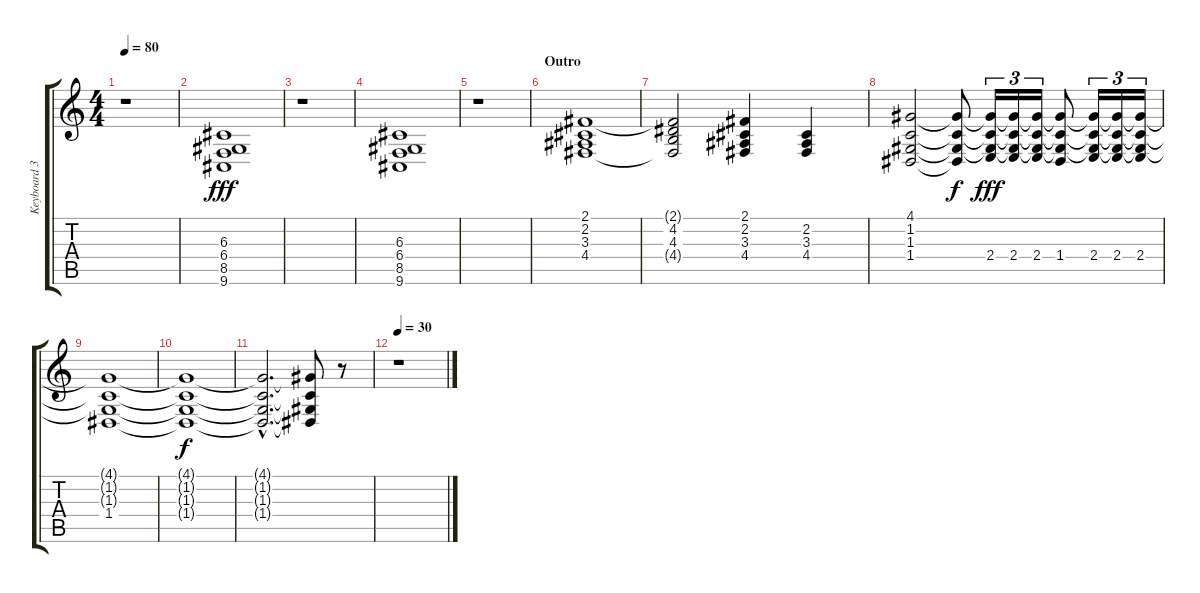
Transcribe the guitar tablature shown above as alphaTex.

\track ("Keyboard 3" "Keyboard 3") {instrument stringensemble1}
\staff {score tabs}
\tuning (E4 B3 G3 D3 A2 E2) {hide}
\ts (4 4)
\tempo 80
\clef g2
\ks c
r.1{dy fff} |
(6.3 6.4 8.5 9.6).1 |
r.1 |
(6.3 6.4 8.5 9.6).1 |
r.1 |
\section ("" "Outro")
(2.1 2.2 3.3 4.4).1 |
(2.1{t} 4.2 4.3 4.4{t}).2 (2.1 2.2 3.3 4.4).4 (2.2 3.3 4.4).4 |
(4.1 1.2 1.3 1.4).2 (4.1{t} 1.2{t} 1.3{t} 1.4{t}).8{dy f} (4.1{t} 1.2{t} 1.3{t} 2.4).16{tu (3 2) dy fff} (4.1{t} 1.2{t} 1.3{t} 2.4).16{tu (3 2)} (4.1{t} 1.2{t} 1.3{t} 2.4).16{tu (3 2)} (4.1{t} 1.2{t} 1.3{t} 1.4).8 (4.1{t} 1.2{t} 1.3{t} 2.4).16{tu (3 2)} (4.1{t} 1.2{t} 1.3{t} 2.4).16{tu (3 2)} (4.1{t} 1.2{t} 1.3{t} 2.4).16{tu (3 2)} |
(4.1{t} 1.2{t} 1.3{t} 1.4).1 |
(4.1{t} 1.2{t} 1.3{t} 1.4{t}).1{dy f} |
(4.1{hac t} 1.2{hac t} 1.3{hac t} 1.4{hac t}).2{d} (4.1{t} 1.2{t} 1.3{t} 1.4{t}).8 r.8 |
\tempo 30
r.1
